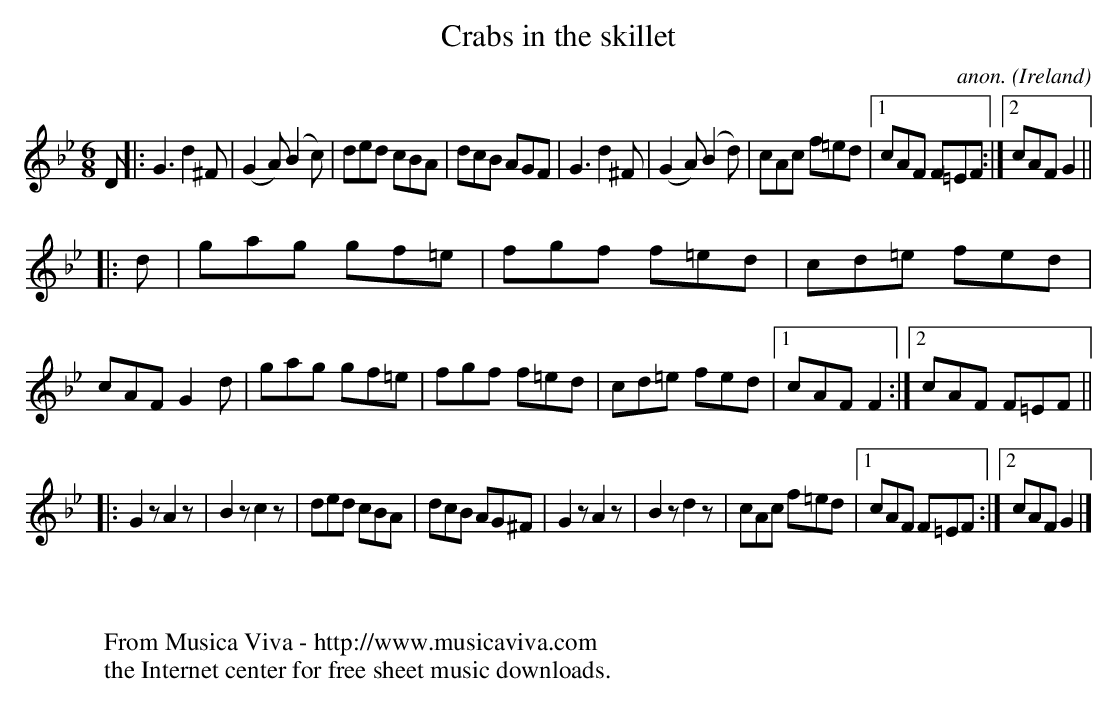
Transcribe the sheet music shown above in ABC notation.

X:1
T:Crabs in the skillet
C:anon.
O:Ireland
M:6/8
L:1/8
K:Gm
D|:G3 d2^F|(G2A) (B2c)|ded cBA|dcB AGF|G3 d2^F|(G2A) (B2d)|cAc f=ed|[1 cAF F=EF:|[2 cAF G2||
|:d|gag gf=e|fgf f=ed|cd=e fed|cAF G2d|gag gf=e|fgf f=ed|cd=e fed|[1 cAF F2:|[2 cAF F=EF||
|:G2 z A2 z|B2 z c2 z|ded cBA|dcB AG^F|G2 z A2 z|B2 z d2 z|cAc f=ed|[1 cAF F=EF:|[2 cAF G2|]
W:
W:
W: From Musica Viva - http://www.musicaviva.com
W: the Internet center for free sheet music downloads.
